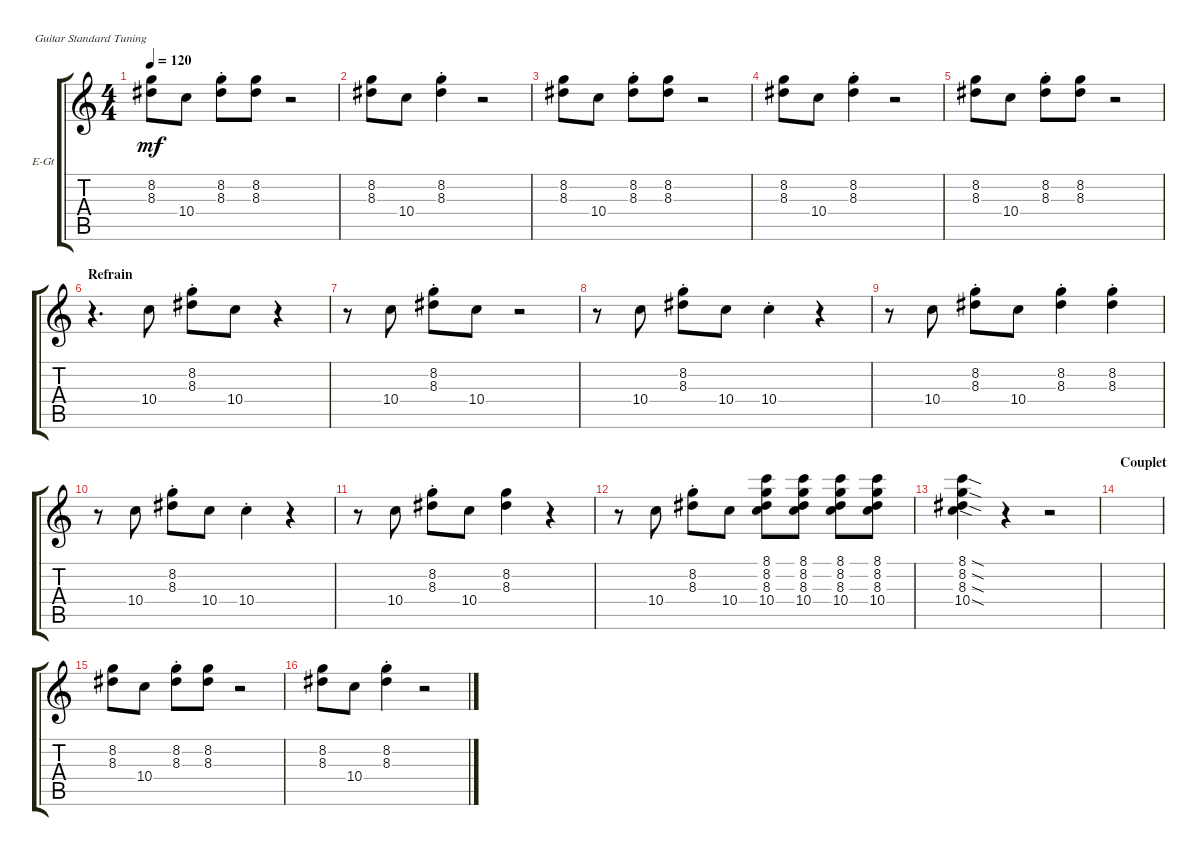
\defaultSystemsLayout 4
\bracketExtendMode groupsimilarinstruments
\firstSystemTrackNameOrientation horizontal
\otherSystemsTrackNameOrientation horizontal
\track ("Electric Guitar" "E-Gt") {multiBarRest instrument overdrivenguitar}
\staff {score tabs}
\tuning (E4 B3 G3 D3 A2 E2)
\ts (4 4)
\tempo 120
\clef g2
\ks c
(8.2 8.3).8{dy mf} 10.4.8 (8.3{st} 8.2{st}).8 (8.2 8.3).8 r.2 |
(8.2 8.3).8 10.4.8 (8.3{st} 8.2{st}).4 r.2 |
(8.2 8.3).8 10.4.8 (8.3{st} 8.2{st}).8 (8.2 8.3).8 r.2 |
(8.2 8.3).8 10.4.8 (8.3{st} 8.2{st}).4 r.2 |
(8.2 8.3).8 10.4.8 (8.3{st} 8.2{st}).8 (8.2 8.3).8 r.2 |
\section ("" "Refrain")
r.4{d} 10.4.8 (8.2{st} 8.3{st}).8 10.4.8 r.4 |
r.8 10.4.8 (8.2{st} 8.3{st}).8 10.4.8 r.2 |
r.8 10.4.8 (8.2{st} 8.3{st}).8 10.4.8 10.4{st}.4 r.4 |
r.8 10.4.8 (8.2{st} 8.3{st}).8 10.4.8 (8.3{st} 8.2{st}).4 (8.3{st} 8.2{st}).4 |
r.8 10.4.8 (8.2{st} 8.3{st}).8 10.4.8 10.4{st}.4 r.4 |
r.8 10.4.8 (8.2{st} 8.3{st}).8 10.4.8 (8.3 8.2).4 r.4 |
r.8 10.4.8 (8.2{st} 8.3{st}).8 10.4.8 (8.2 8.3 8.1 10.4).8 (8.2 8.3 8.1 10.4).8 (8.2 8.3 8.1 10.4).8 (8.2 8.3 8.1 10.4).8 |
(8.3{sod} 8.2{sod} 8.1{sod} 10.4{sod}).4 r.4 r.2 |
\section ("" "Couplet")
|
(8.2 8.3).8 10.4.8 (8.3{st} 8.2{st}).8 (8.2 8.3).8 r.2 |
(8.2 8.3).8 10.4.8 (8.3{st} 8.2{st}).4 r.2
